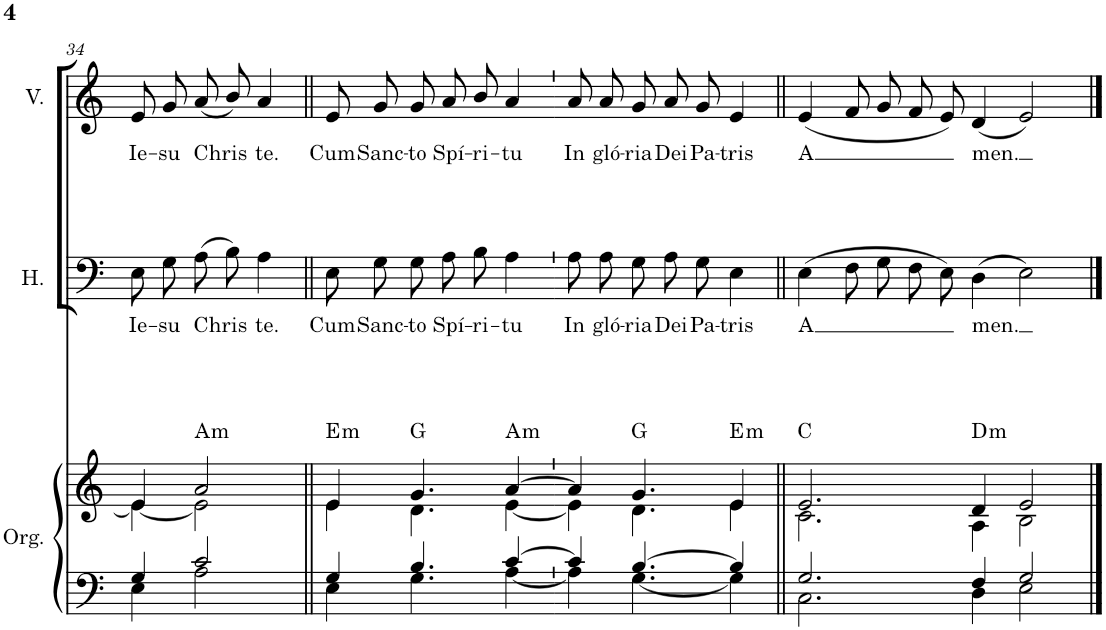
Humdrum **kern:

**kern	**kern	**harte	**kern	**text	**kern	**text
*part3	*part3	*part3	*part2	*part2	*part1	*part1
*staff4	*staff3	*	*staff2	*staff2	*staff1	*staff1
*I"Órgano	*	*	*I"Hombres	*	*I"Mujeres	*
*	*	*	*I'H.	*	*	*
!!LO:PB:g=z
*clefF4	*clefG2	*	*clefF4	*	*clefG2	*
*k[]	*k[]	*	*k[]	*	*k[]	*
*M4/4	*M4/4	*	*M4/4	*	*M4/4	*
=34	=34	=34	=34	=34	=34	=34
*^	*^	*	*	*	*	*
!	!	!	!	!	!	!LO:LY:b	!	!LO:LY:b
4G/	4E\	4e/	4e\_	.	8E\L	Ie-	8e/L	Ie-
!	!	!	!	!	!	!LO:LY:b	!	!LO:LY:b
.	.	.	.	.	8G\J	-su	8g/J	-su
!	!	!	!	!LO:H:kt=m	!	!LO:LY:b	!	!LO:LY:b
2c/	2A\	2a/	2e\]	A:min	(8A\L	Chris	(8a/L	Chris
.	.	.	.	.	8B\J)	.	8b/J)	.
!	!	!	!	!	!	!LO:LY:b	!	!LO:LY:b
.	.	.	.	.	4A\	te.	4a/	te.
=35||	=35||	=35||	=35||	=35||	=35||	=35||	=35||	=35||
!	!	!	!	!LO:H:kt=m	!	!LO:LY:b	!	!LO:LY:b
4G/	4E\	4e/	4e\	E:min	8E\	Cum	8e/	Cum
!	!	!	!	!	!	!LO:LY:b	!	!LO:LY:b
.	.	.	.	.	8G\L	Sanc-	8g/L	Sanc-
!	!	!	!	!	!	!LO:LY:b	!	!LO:LY:b
4.B/	4.G\	4.g/	4.d\	G:maj	8G\J	-to	8g/J	-to
!	!	!	!	!	!	!LO:LY:b	!	!LO:LY:b
.	.	.	.	.	8A\L	Spí-	8a/L	Spí-
!	!	!	!	!	!	!LO:LY:b	!	!LO:LY:b
.	.	.	.	.	8B\J	-ri-	8b/J	-ri-
!	!	!	!	!LO:H:kt=m	!	!LO:LY:b	!	!LO:LY:b
[4c/	[4A\	[4a/	[4e\	A:min	4A\	-tu	4a/	-tu
=36`	=36`	=36`	=36`	=36`	=36`	=36`	=36`	=36`
!	!	!	!	!	!	!LO:LY:b	!	!LO:LY:b
4c/]	4A\]	4a/]	4e\]	.	8A\L	In	8a/L	In
!	!	!	!	!	!	!LO:LY:b	!	!LO:LY:b
.	.	.	.	.	8A\J	gló-	8a/J	gló-
!	!	!	!	!	!	!LO:LY:b	!	!LO:LY:b
[4.B/	[4.G\	4.g/	4.d\	G:maj	8G\L	-ria	8g/L	-ria
!	!	!	!	!	!	!LO:LY:b	!	!LO:LY:b
.	.	.	.	.	8A\J	Dei	8a/J	Dei
!	!	!	!	!	!	!LO:LY:b	!	!LO:LY:b
.	.	.	.	.	8G\	Pa-	8g/	Pa-
!	!	!	!	!LO:H:kt=m	!	!LO:LY:b	!	!LO:LY:b
4B/]	4G\]	4e/	4e\	E:min	4E\	-tris	4e/	-tris
=37||	=37||	=37||	=37||	=37||	=37||	=37||	=37||	=37||
!	!	!	!	!	!	!LO:LY:b	!	!LO:LY:b
2.G/	2.C\	2.e/	2.c\	C:maj	(4E\	A	(4e/	A
.	.	.	.	.	8F\L	.	8f/L	.
.	.	.	.	.	8G\J	.	8g/J	.
.	.	.	.	.	8F\L	.	8f/L	.
.	.	.	.	.	8E\J)	.	8e/J)	.
=38-	=38-	=38-	=38-	=38-	=38-	=38-	=38-	=38-
!	!	!	!	!LO:H:kt=m	!	!LO:LY:b	!	!LO:LY:b
4F/	4D\	4d/	4A\	D:min	(4D\	men.	(4d/	men.
2G/	2E\	2e/	2B\	.	2E\)	.	2e/)	.
*v	*v	*	*	*	*	*	*	*
*	*v	*v	*	*	*	*	*
==	==	==	==	==	==	==
*-	*-	*-	*-	*-	*-	*-
